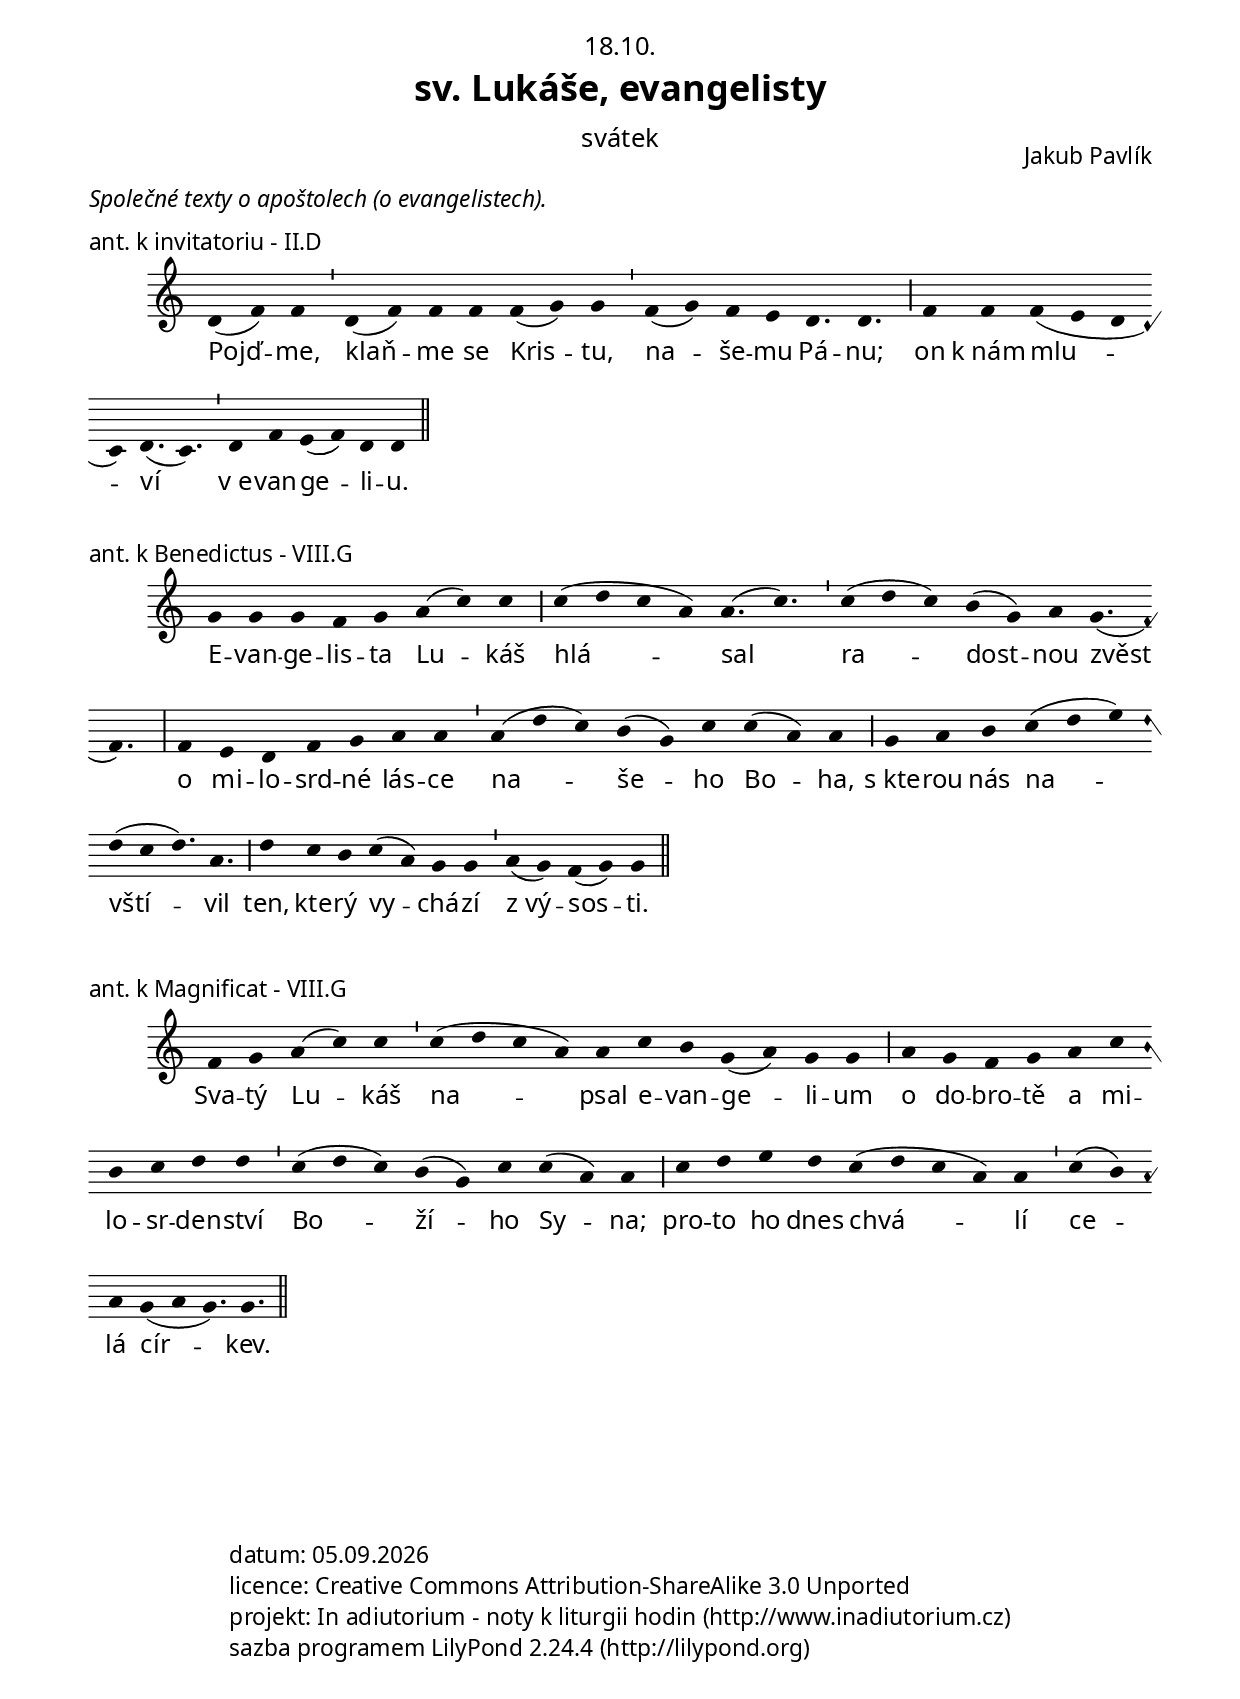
\version "2.15.37"

\include "../spolecne.ly"

\header {
  title = \markup\titleSvatek
            "sv. Lukáše, evangelisty"
            "svátek"
            18.10.
  composer = "Jakub Pavlík"
}

% tak diurnál 1994; diurnál 2007 odkazuje na commune apoštolů a texty společné evangelistům přetiskuje
\markup\communia #'(#:evangelista)

\score {
  \relative c' {
    \choralniRezim
    d4( f) f \barMin
    d( f) f f f( g) g \barMin f( g) f e d4. d \barMaior
    f4 f f( e d c) d4.( c) \barMin d4 f e( f) d d \barFinalis
  }
  \addlyrics {
    Pojď -- me, klaň -- me se Kris -- tu, na -- še -- mu Pá -- nu;
    on k_nám mlu -- ví v_e -- van -- ge -- li -- u.
  }
  \header {
    quid = "ant. k invitatoriu"
    modus = "II"
    differentia = "D"
    psalmus = ""
    id = "invit"
    fons = "evangelista Marek, 25.4."
    fial = "sanktoral/0425marek.ly#invit?-aleluja"
    piece = \markup {\sestavTitulekBezZalmu}
  }
}

\score {
  \relative c'' {
    \choralniRezim
    g4 g g f g a( c) c \barMaior
    c( d c a) a4.( c) \barMin c4( d c) b( g) a g4.( f) \barMax
    f4 e d f g a a \barMin a( d c) b( g) c c( a) a \barMaior
    g a b c( d e) d( c d4.) a \barMaior
    d4 c b c( a) g g \barMin  a4( g) f( g) g \barFinalis
  }
  \addlyrics {
    E -- van -- ge -- lis -- ta Lu -- káš
    hlá -- sal ra -- dost -- nou zvěst
    o mi -- lo -- srd -- né lás -- ce na -- še -- ho Bo -- ha,
    s_kte -- rou nás na -- vští -- vil
    ten, kte -- rý vy -- chá -- zí z_vý -- sos -- ti.
  }
  \header {
    quid = "ant. k Benedictus"
    modus = "VIII" % std. rozsah modu VIII opousti az v zaveru
    differentia = "G"
    psalmus = ""
    id = "aben"
    piece = \markup {\sestavTitulekBezZalmu}
  }
}

\score {
  \relative c' {
    \choralniRezim
    f4 g a( c) c \barMin
    c( d c a) a c b g( a) g g \barMaior
    a g f g a c b c d d \barMin
    c( d c) b( g) c c( a) a \barMaior
    c d e d c( d c a) a \barMin
    c( b) a g( a g4.) g \barFinalis
  }
  \addlyrics {
    Sva -- tý Lu -- káš
    na -- psal e -- van -- ge -- li -- um
    o do -- bro -- tě a mi -- lo -- sr -- den -- ství
    Bo -- ží -- ho Sy -- na;
    pro -- to ho dnes chvá -- lí
    ce -- lá cír -- kev.
  }
  \header {
    quid = "ant. k Magnificat"
    modus = "VIII"
    differentia = "G"
    psalmus = ""
    placet = "_o dobrotě a milosrdenství_ nic moc"
    id = "amag"
    piece = \markup {\sestavTitulekBezZalmu}
  }
}